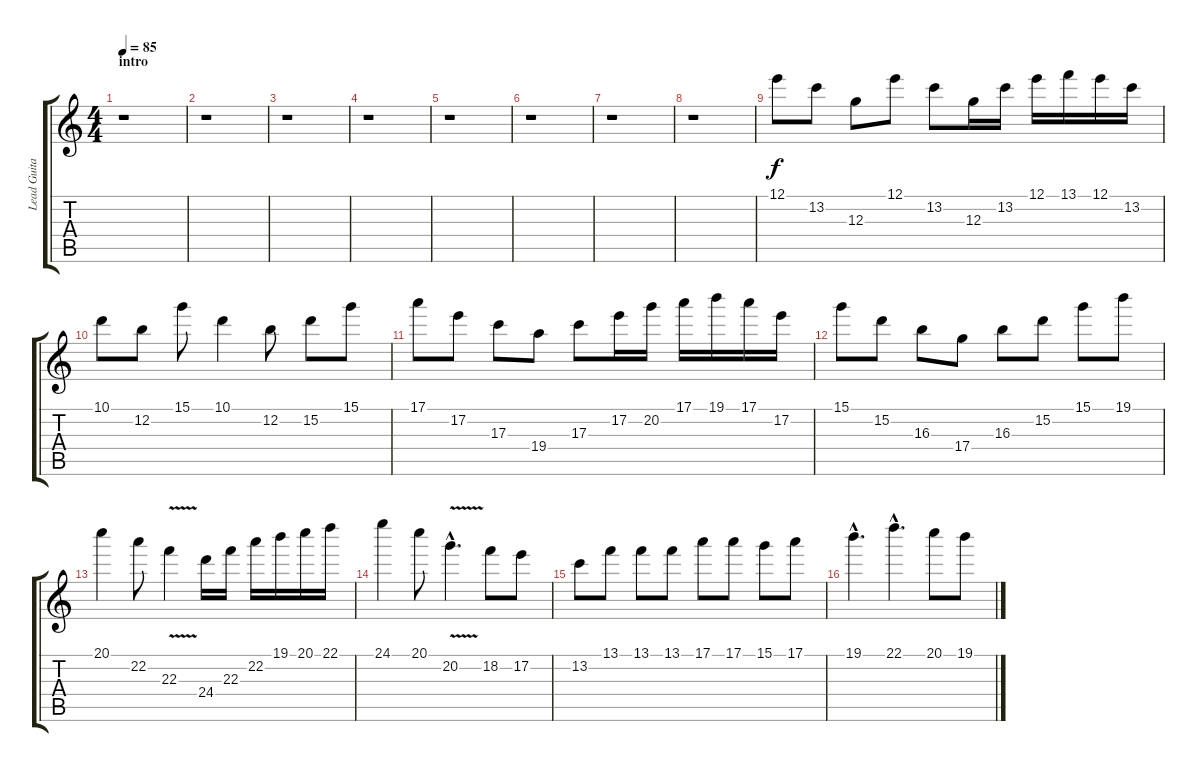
\track ("Lead Guitar 1" "Lead Guita") {instrument overdrivenguitar}
\staff {score tabs}
\tuning (E4 B3 G3 D3 A2 E2) {hide}
\ts (4 4)
\section ("" "intro")
\tempo 85
\clef g2
\ks c
r.1{dy f instrument overdrivenguitar} |
r.1 |
r.1 |
r.1 |
r.1 |
r.1 |
r.1 |
r.1 |
\section ("" "")
12.1.8 13.2.8 12.3.8 12.1.8 13.2.8 12.3.16 13.2.16 12.1.16 13.1.16 12.1.16 13.2.16 |
10.1.8 12.2.8 15.1.8 10.1.4 12.2.8 15.2.8 15.1.8 |
17.1.8 17.2.8 17.3.8 19.4.8 17.3.8 17.2.16 20.2.16 17.1.16 19.1.16 17.1.16 17.2.16 |
15.1.8 15.2.8 16.3.8 17.4.8 16.3.8 15.2.8 15.1.8 19.1.8 |
20.1.4 22.2.8 22.3{v}.4 24.4.16 22.3.16 22.2.16 19.1.16 20.1.16 22.1.16 |
24.1.4 20.1.8 20.2{v hac}.4{d} 18.2.8 17.2.8 |
13.2.8 13.1.8 13.1.8 13.1.8 17.1.8 17.1.8 15.1.8 17.1.8 |
19.1{hac}.4{d} 22.1{hac}.4{d} 20.1.8 19.1.8
